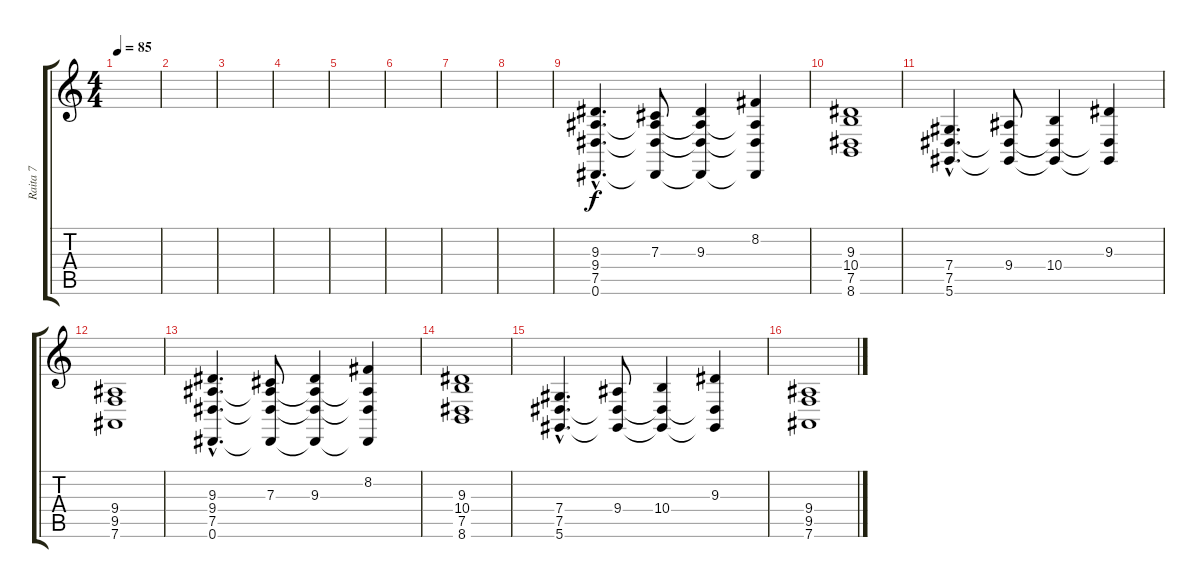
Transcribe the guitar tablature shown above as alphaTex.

\track ("Raita 7" "Raita 7") {instrument frenchhorn}
\staff {score tabs}
\tuning (Eb4 Bb3 Gb3 Db3 Ab2 Eb2) {hide}
\ts (4 4)
\tempo 85
\clef g2
\ks c
|
|
|
|
|
|
|
|
(9.3{hac} 9.4{hac} 7.5{hac} 0.6{hac}).4{d} (7.3 9.4{t} 7.5{t} 0.6{t}).8 (9.3 9.4{t} 7.5{t} 0.6{t}).4 (8.2 9.4{t} 7.5{t} 0.6{t}).4 |
(9.3 10.4 7.5 8.6).1 |
(7.4{hac} 7.5{hac} 5.6{hac}).4{d} (9.4 7.5{t} 5.6{t}).8 (10.4 7.5{t} 5.6{t}).4 (9.3 7.5{t} 5.6{t}).4 |
(9.4 9.5 7.6).1 |
(9.3{hac} 9.4{hac} 7.5{hac} 0.6{hac}).4{d} (7.3 9.4{t} 7.5{t} 0.6{t}).8 (9.3 9.4{t} 7.5{t} 0.6{t}).4 (8.2 9.4{t} 7.5{t} 0.6{t}).4 |
(9.3 10.4 7.5 8.6).1 |
(7.4{hac} 7.5{hac} 5.6{hac}).4{d} (9.4 7.5{t} 5.6{t}).8 (10.4 7.5{t} 5.6{t}).4 (9.3 7.5{t} 5.6{t}).4 |
(9.4 9.5 7.6).1
